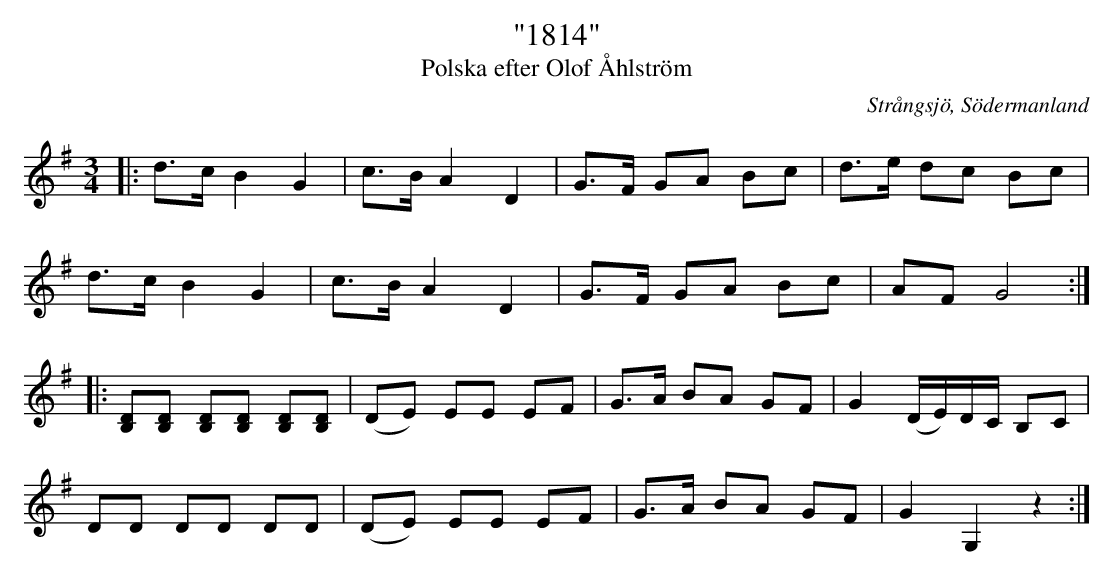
X:1
T: "1814"
T: Polska efter Olof Åhlström
O: Strångsjö, Södermanland
M: 3/4
L: 1/16
K: G
|: d3c B4 G4 | c3B A4 D4 | G3F G2A2 B2c2 | d3e d2c2 B2c2 |
d3c B4 G4 | c3B A4 D4 | G3F G2A2 B2c2 | A2F2 G8 :|
|: [D2B,2][D2B,2] [D2B,2][D2B,2] [D2B,2][D2B,2] | (D2E2) E2E2 E2F2 | G2>A2 B2A2 G2F2 | G4 (DE)DC B,2C2 |
D2D2 D2D2 D2D2 | (D2E2) E2E2 E2F2 | G2>A2 B2A2 G2F2 | G4 G,4 z4 :|
